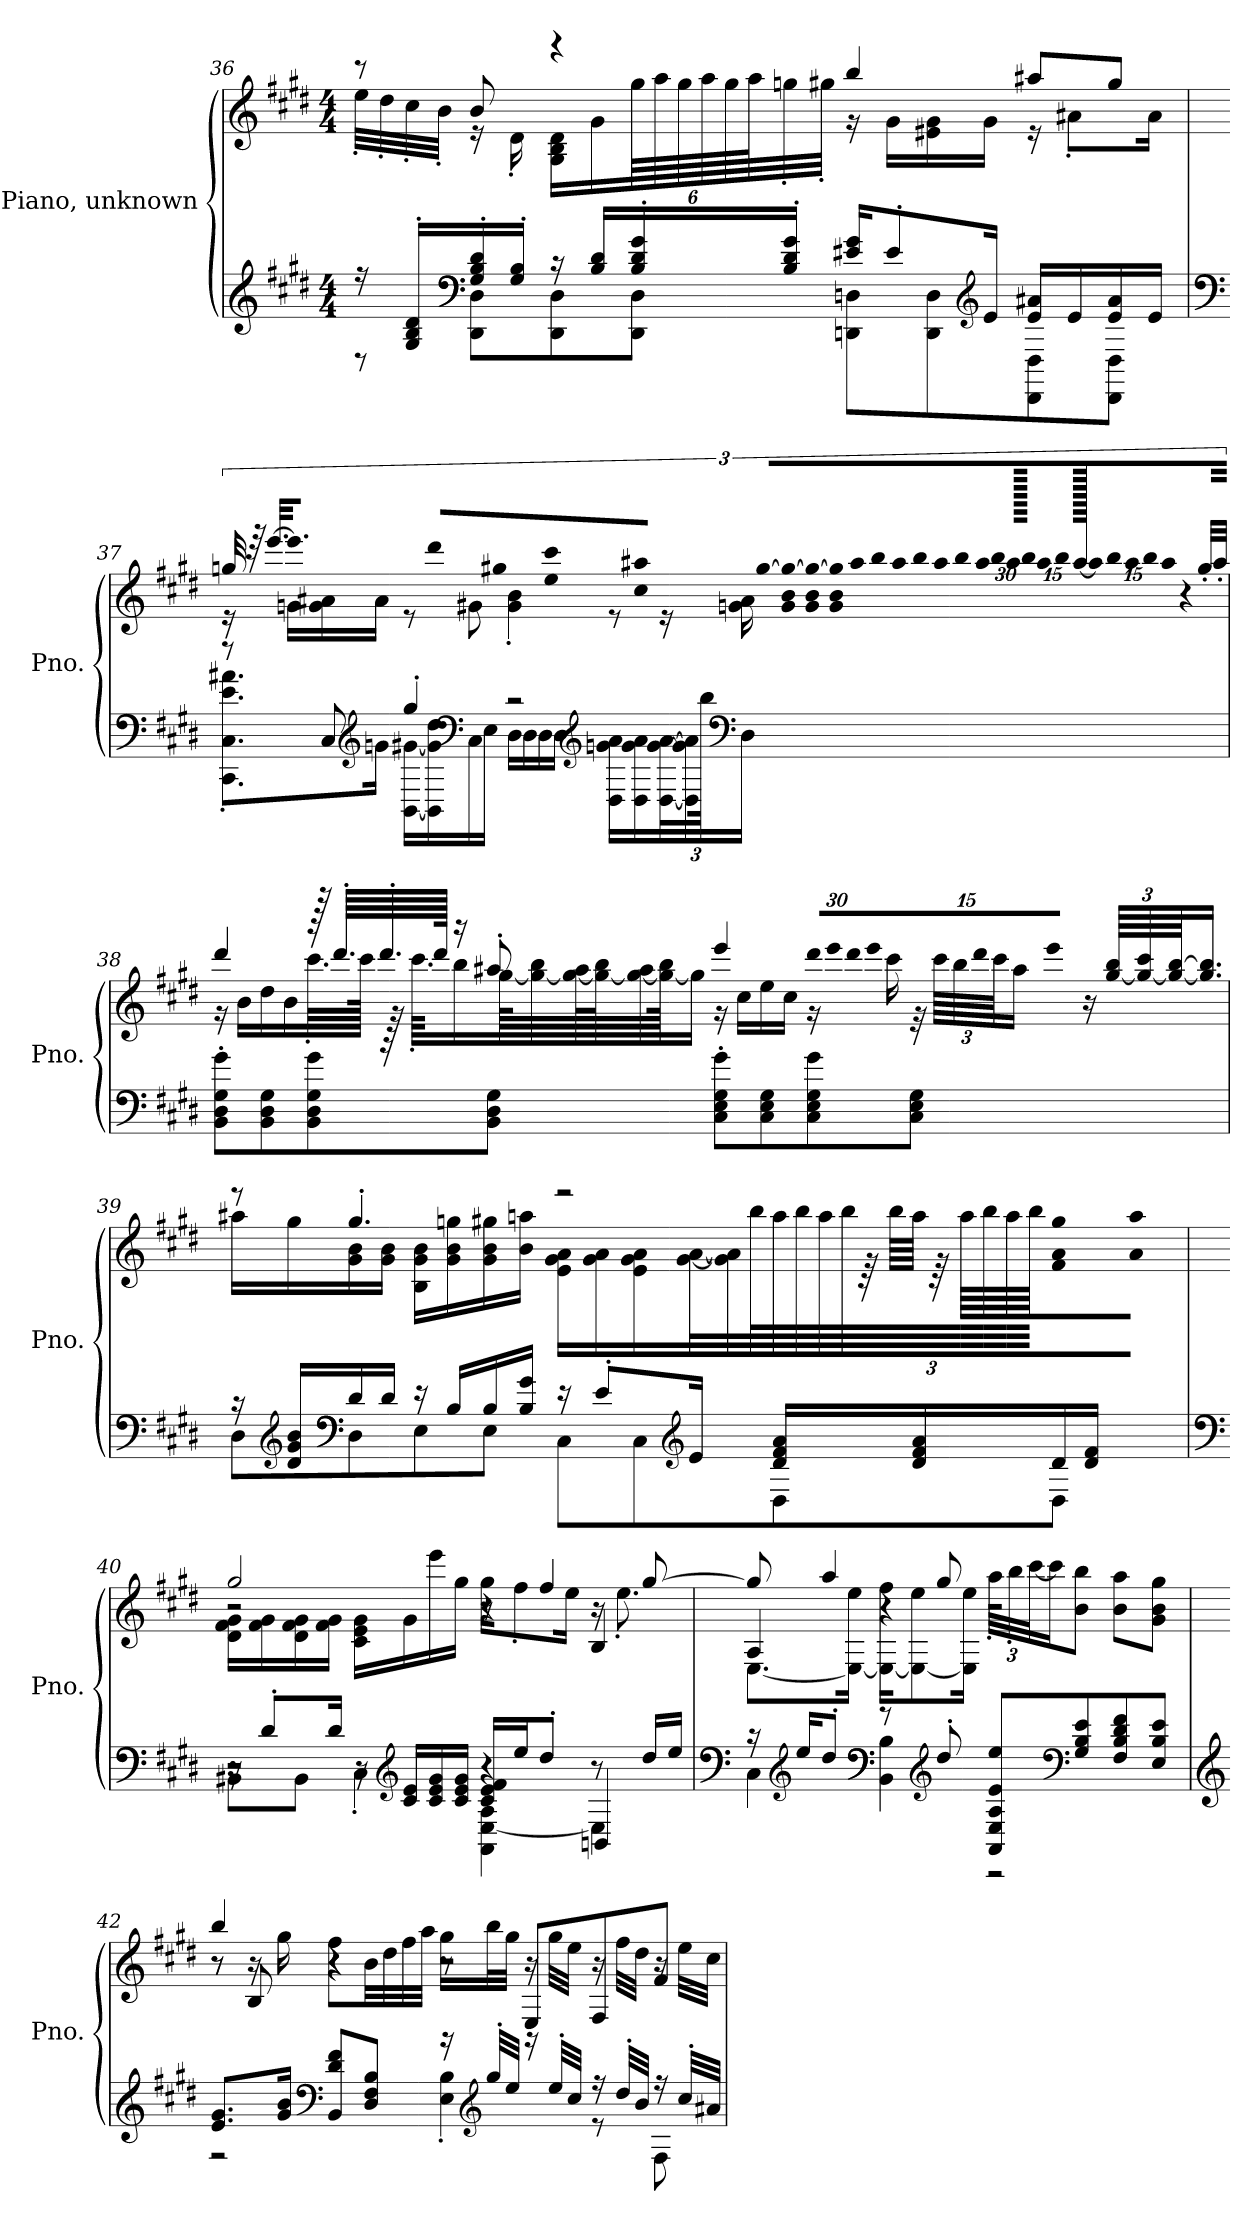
**kern	**kern
*part1	*part1
*staff2	*staff1
*I"Piano, unknown	*
*I'Pno.	*
!!LO:LB:g=z
*clefG2	*clefG2
*k[f#c#g#d#]	*k[f#c#g#d#]
*M4/4	*M4/4
=36	=36
*^	*^
16r	8r	8r	32ee'\LLL
.	.	.	32dd#'\
16G#/' 16B/' 16d#/'LL	.	.	32cc#'\
.	.	.	32b'\JJJ
*clefF4	*	*	*
16G#/' 16B/' 16d#/'	8DD#\ 8D#\L	8b/	16r
16G#/' 16B/'JJ	.	.	16d#'\
16r	8DD#\ 8D#\	4r	16G#\ 16B\ 16d#\LL
16B/ 16d#/LL	.	.	16g#\
*	*	*	*Xbrackettup
16B/' 16d#/' 16g#/'	8DD#\ 8D#\J	.	96gg#\LL
.	.	.	96aa\
.	.	.	96gg#\
.	.	.	96aa\
.	.	.	96gg#\
.	.	.	96aa\J
16B/' 16d#/' 16g#/'JJ	.	.	32ggn'\
.	.	.	32gg#X'\JJJ
16e#X/ 16g#/KL	8DDn\ 8Dn\L	4bb/	16r
8e#'/	.	.	16g#\LL
.	8DD\ 8D\	.	16e#X\ 16g#\
*clefG2	*	*	*
16e#/Jk	.	.	16g#\JJ
16e#/ 16a#X/LL	8DD\ 8D\	8aa#X/L	16r
16e#/	.	.	8a#X'\L
16e#/ 16a#/	8DD\ 8D\J	8gg#/J	.
16e#/JJ	.	.	16a#\Jk
!!LO:LB:g=z	!!
=37	=37	=37	=37
*clefF4	*	*	*
*	*	*brackettup	*
8r	8.CC#\' 8.C#\' 8.e\' 8.a#X\'L	48ggn/	16r
.	.	96r	.
.	.	[48.eee/KKL	.
.	.	8.eee/J]	16gn\LL
8C#/	.	.	16g\ 16a#X\
*clefG2	*	*	*
.	16gn\Jk	.	16a#\JJ
4gg#'/	[16BB\ [16g#X\LL	16ddd#/LL	8r
.	16BB\] 16g#\] 16dd#\	16gg#X/	.
*clefF4	*	*	*
.	16C#\	16ee/ 16ccc#/	8g#X\
.	16E\JJ	16cc#/ 16aa#X/JJ	.
2r	16D#\LL	[16gg#/LL	4g#\' 4b\'
.	16D#\	16g#/ 16b/ 16gg#/_	.
.	16D#\	16g#/ 16b/ 16gg#/_	.
.	16D#\JJ	16g#/ 16b/ 16gg#/]	.
*clefG2	*	*	*
.	16D#\ 16gn\ 16a#\LL	128aa#/KLL	8r
.	.	64bb/	.
.	.	128aa#/L	.
.	.	128bb/J	.
.	.	64aa#/	.
.	.	128bb/L	.
*	*	*Xbrackettup	*
!	!	!LO:N:vis=256	!
.	16D#\ 16g\ 16a#\	1920%17aa#/	.
!	!	!LO:N:vis=256	!
.	.	1920%17bb/	.
!	!	!LO:N:vis=256	!
.	.	1920%17aa#/J	.
!	!	!LO:N:vis=64	!
.	.	960%17bb/	.
.	.	1920ryy	.
!	!	!LO:N:vis=256	!
.	.	1920%17aa#/L	.
!	!	!LO:N:vis=256	!
.	.	1920%17bb/J	.
.	[32D#\ [32g\ [32a#\L	[1920aa#/	16r
.	.	1920%19aa#/]	.
.	.	96bb/	.
.	.	96aa#/	.
*	*Xbrackettup	*brackettup	*
.	48D#\] 48g\] 48a#\]	96bb/	.
.	.	96aa#/JJJJ	.
.	96bb\JK	96r	.
*clefF4	*	*	*
.	16D#\JJ	32gg#'/LLL	16gn\ 16a#\
.	.	32aa#'/JJJ	.
*v	*v	*	*
!!LO:LB:g=z	!!
=38	=38	=38
8BB\' 8D#\' 8G#\' 8g#\'L	4ddd#/	16r
.	.	16b\LL
8BB\ 8D#\ 8G#\	.	16dd#\
.	.	16b\
8BB\ 8D#\ 8G#\ 8g#\	128r	64.ccc#'\LL
.	64.ddd#'/LLLL	.
.	.	128ccc#\JJJJk
.	64.ddd#'/	128r
.	.	64.ccc#'\KKLL
.	128ddd#/JJJJk	.
.	16r	16bb\
8BB\ 8D#\ 8G#\J	8aa#X'/	[128gg#\KLL
.	.	64gg#\_ 64bb\
.	.	128gg#\_ 128aa#\L
.	.	128gg#\_ 128bb\J
.	.	64gg#\_ 64aa#\
.	.	128gg#\_ 128bb\JJK
.	.	16gg#\JJ]
8C#\' 8E\' 8G#\' 8g#\'L	4eee/	16r
.	.	16cc#\LL
8C#\ 8E\ 8G#\	.	16ee\
.	.	16cc#\JJ
*	*Xbrackettup	*
!	!LO:N:vis=256	!
8C#\ 8E\ 8G#\ 8g#\	1920%17ddd#/LLLLL	16r
!	!LO:N:vis=256	!
.	1920%17eee/J	.
!	!LO:N:vis=64	!
.	960%17ddd#/	.
.	1920ryy	.
!	!LO:N:vis=256	!
.	1920%17eee/L	.
!	!LO:N:vis=256	!
.	1920%17ddd#/	.
!	!LO:N:vis=256	!
.	1920%17eee/JJJJJ	.
.	16r	16ccc#\
8C#\ 8E\ 8G#\J	[96gg#/ 96bb/LLLL	32r
.	96gg#/_ 96ccc#/	.
.	96gg#/_ [96bb/JJ	.
.	16.gg#/] 16.bb/]JJ	96ccc#\LLLL
.	.	96bb\
.	.	96ccc#\JJ
.	.	16aa#\JJ
!!LO:LB:g=z	!!
=39	=39	=39
*^	*	*
16r	8D#\L	8r	16aa#X\LL
*clefG2	*	*	*
16d#/ 16g#/ 16b/LL	.	.	16gg#\
*clefF4	*	*	*
16d#/	8D#\	4.gg#'/	16g#\ 16b\
16d#/JJ	.	.	16g#\ 16b\JJ
16r	8E\	.	16B\ 16g#\ 16b\LL
16B/LL	.	.	16g#\ 16b\ 16ggn\
16B/	8E\J	.	16g#\ 16b\ 16gg#X\
16B/ 16g#/JJ	.	.	16b\ 16aan\JJ
16r	8C#\L	2r	16e\ 16g#\ 16a\LL
8e'/L	.	.	16g#\ 16a\
.	8C#\	.	16e\ 16g#\ 16a\
*clefG2	*	*	*
16e/Jk	.	.	[32g#\ [32a\L
.	.	.	48g#\] 48a\]
.	.	.	96bb\L
16d#/ 16f#/ 16a/LL	8D#\	.	96aa\
.	.	.	96bb\
.	.	.	96aa\
*	*	*	*brackettup
.	.	.	96bb\JJJJ
.	.	.	96r
.	.	.	96bb\LLLL
16d#/ 16f#/ 16a/	.	.	96aa\JJJJ
.	.	.	96r
.	.	.	96aa\LLLL
*	*	*	*Xbrackettup
.	.	.	96bb\
.	.	.	96aa\
.	.	.	96bb\JJ
16d#/	8D#\J	.	16f#\ 16a\ 16gg#\
16d#/ 16f#/JJ	.	.	16a\ 16aa\JJ
*v	*v	*	*
*	*v	*v
!!LO:LB:g=z
=40	=40
*clefF4	*
*^	*^
*	*^	*	*^
16r	8BB#X\L	2r	2gg#/	16d#\ 16f#\ 16g#\LL	2r
8d#'/L	.	.	.	16f#\ 16g#\	.
.	8BB#\J	.	.	16d#\ 16f#\ 16g#\	.
16d#/Jk	.	.	.	16f#\ 16g#\JJ	.
16r	4C#'\	.	.	16c#\ 16e\ 16g#\LL	.
*clefG2	*	*	*	*	*
16c#/ 16e/LL	.	.	.	16g#\	.
16c#/ 16e/ 16g#/	.	.	.	16eee\	.
16c#/ 16e/ 16g#/JJ	.	.	.	16gg#\JJ	.
16c#/ 16e/ 16f#/LL	4AA\ [4E\ 4A\	4r	8r	16gg#\KL	4r
16ee/J	.	.	.	8ff#'\	.
8dd#'/J	.	.	4ff#/	.	.
.	.	.	.	16ee\Jk	.
8r	4E\]	4BBn/	.	16r	4B/
.	.	.	.	8.ee'\	.
16dd#/LL	.	.	[8gg#/	.	.
16ee/JJ	.	.	.	.	.
*v	*v	*v	*	*	*
!!LO:PB:g=z	!!	!!
=41	=41	=41	=41
*clefF4	*	*	*
*^	*	*	*
16r	4C#\	8gg#/]	[8.E\L	4A/
*clefG2	*	*	*	*
16ee/KL	.	.	.	.
8dd#'/J	.	4aa/	.	.
.	.	.	16E\_ 16ee\Jk	.
*clefF4	*	*	*	*
8r	4BB\ 4B\	.	16E\_ 16ff#\KL	4r
.	.	.	8E\_ 8ee\	.
*clefG2	*	*	*	*
8dd#'/	.	8gg#/	.	.
.	.	.	16E\] 16ee\Jk	.
8AA/ 8E/ 8A/ 8e/ 8ee/L	2r	2r	48aa'\LLL	2r
.	.	.	48bb'\	.
.	.	.	[48ccc#\J	.
.	.	.	16ccc#\J]	.
*clefF4	*	*	*	*
8G#/ 8B/ 8e/	.	.	8b\ 8bb\J	.
8F#/ 8B/ 8d#/ 8f#/	.	.	8b\ 8aa\L	.
8E/ 8B/ 8e/J	.	.	8g#\ 8b\ 8gg#\J	.
!!LO:LB:g=z	!!	!!
=42	=42	=42	=42	=42
*clefG2	*	*	*	*
8.e/ 8.g#/L	2r	4bb/	8r	8r
.	.	.	16r	8B/
16g#/ 16b/Jk	.	.	16gg#\	.
*clefF4	*	*	*	*
8BB/ 8d#/ 8f#/L	.	4r	8ff#\L	4r
8D#/ 8F#/ 8B/J	.	.	32b\LL	.
.	.	.	32dd#\	.
.	.	.	32ff#\	.
.	.	.	32aa\JJJ	.
16r	4E\' 4B\'	2r	16gg#\LL	8r
*clefG2	*	*	*	*
32gg#'/LLL	.	.	32bb\L	.
32ee/JJJ	.	.	32gg#\JJJ	.
16r	.	.	16r	8E/L
32ee'/LLL	.	.	32gg#\LLL	.
32cc#/JJJ	.	.	32ee\JJJ	.
16r	8r	.	16r	8F#/
32dd#'/LLL	.	.	32ff#\LLL	.
32b/JJJ	.	.	32dd#\JJJ	.
16r	8F#\	.	16r	8f#/J
32cc#'/LLL	.	.	32ee\LLL	.
32a#X/JJJ	.	.	32cc#\JJJ	.
*v	*v	*	*	*
*	*v	*v	*v
=	=
*-	*-
